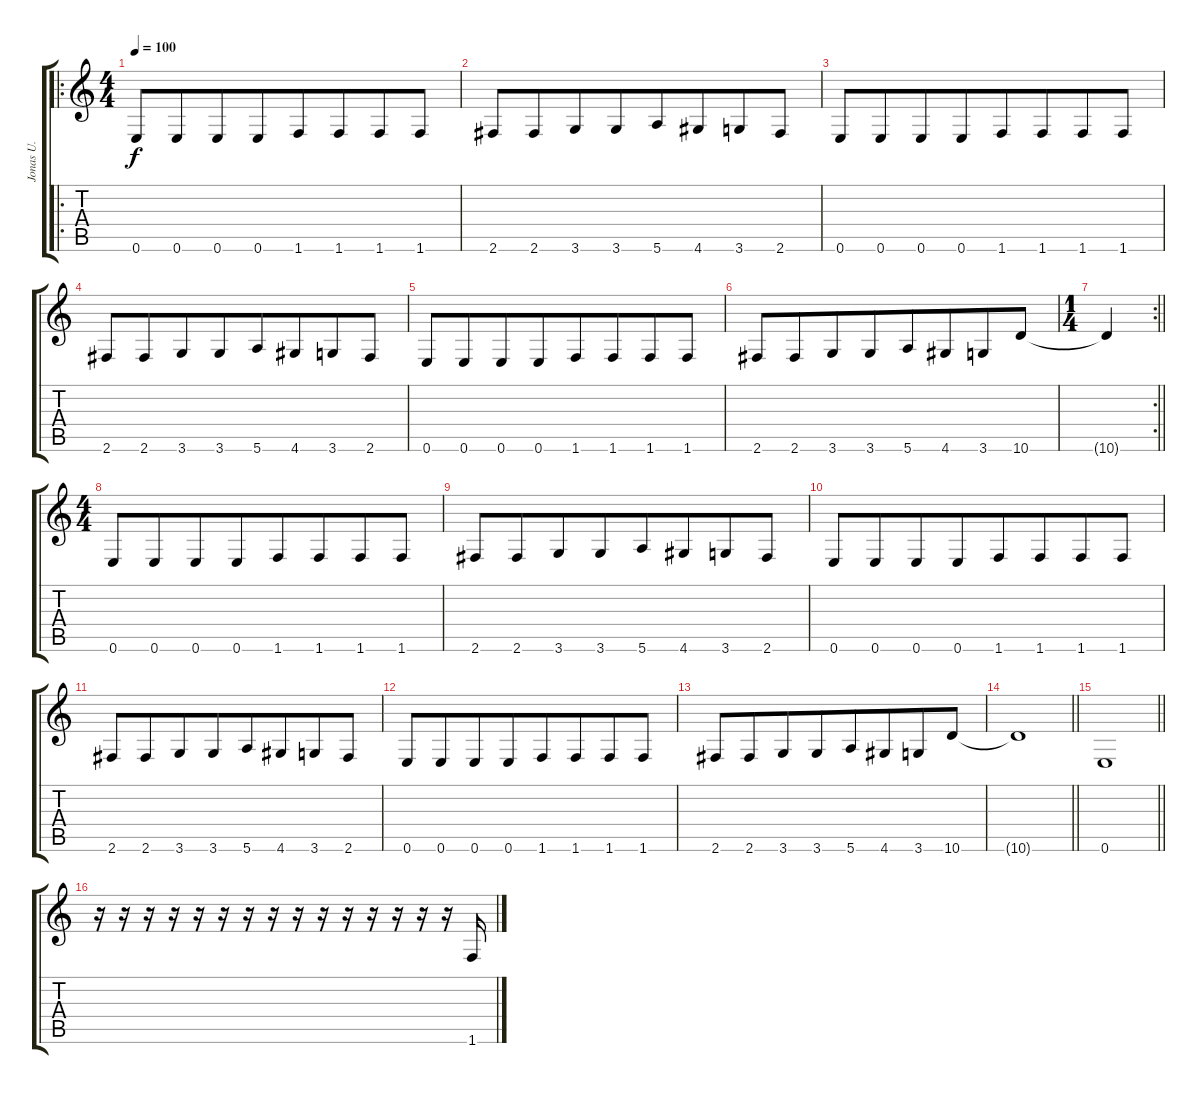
\track ("Jonas U." "Jonas U.") {instrument distortionguitar}
\staff {score tabs}
\tuning (E4 B3 G3 D3 A2 E2) {hide}
\ro
\ts (4 4)
\tempo 100
\clef g2
\ks c
0.6.8{dy f} 0.6.8{beam merge} 0.6.8 0.6.8{beam merge} 1.6.8 1.6.8{beam merge} 1.6.8 1.6.8 |
2.6.8 2.6.8{beam merge} 3.6.8 3.6.8{beam merge} 5.6.8 4.6.8{beam merge} 3.6.8 2.6.8 |
0.6.8 0.6.8{beam merge} 0.6.8 0.6.8{beam merge} 1.6.8 1.6.8{beam merge} 1.6.8 1.6.8 |
2.6.8 2.6.8{beam merge} 3.6.8 3.6.8{beam merge} 5.6.8 4.6.8{beam merge} 3.6.8 2.6.8 |
0.6.8 0.6.8{beam merge} 0.6.8 0.6.8{beam merge} 1.6.8 1.6.8{beam merge} 1.6.8 1.6.8 |
2.6.8 2.6.8{beam merge} 3.6.8 3.6.8{beam merge} 5.6.8 4.6.8{beam merge} 3.6.8 10.6.8 |
\rc 2
\ts (1 4)
\barLineRight lightlight
10.6{t}.4 |
\ts (4 4)
0.6.8 0.6.8{beam merge} 0.6.8 0.6.8{beam merge} 1.6.8 1.6.8{beam merge} 1.6.8 1.6.8 |
2.6.8 2.6.8{beam merge} 3.6.8 3.6.8{beam merge} 5.6.8 4.6.8{beam merge} 3.6.8 2.6.8 |
0.6.8 0.6.8{beam merge} 0.6.8 0.6.8{beam merge} 1.6.8 1.6.8{beam merge} 1.6.8 1.6.8 |
2.6.8 2.6.8{beam merge} 3.6.8 3.6.8{beam merge} 5.6.8 4.6.8{beam merge} 3.6.8 2.6.8 |
0.6.8 0.6.8{beam merge} 0.6.8 0.6.8{beam merge} 1.6.8 1.6.8{beam merge} 1.6.8 1.6.8 |
2.6.8 2.6.8{beam merge} 3.6.8 3.6.8{beam merge} 5.6.8 4.6.8{beam merge} 3.6.8 10.6.8 |
\barLineRight lightlight
10.6{t}.1 |
\barLineRight lightlight
0.6.1 |
r.16 r.16 r.16 r.16 r.16 r.16 r.16 r.16 r.16 r.16 r.16 r.16 r.16 r.16 r.16 1.6.16
